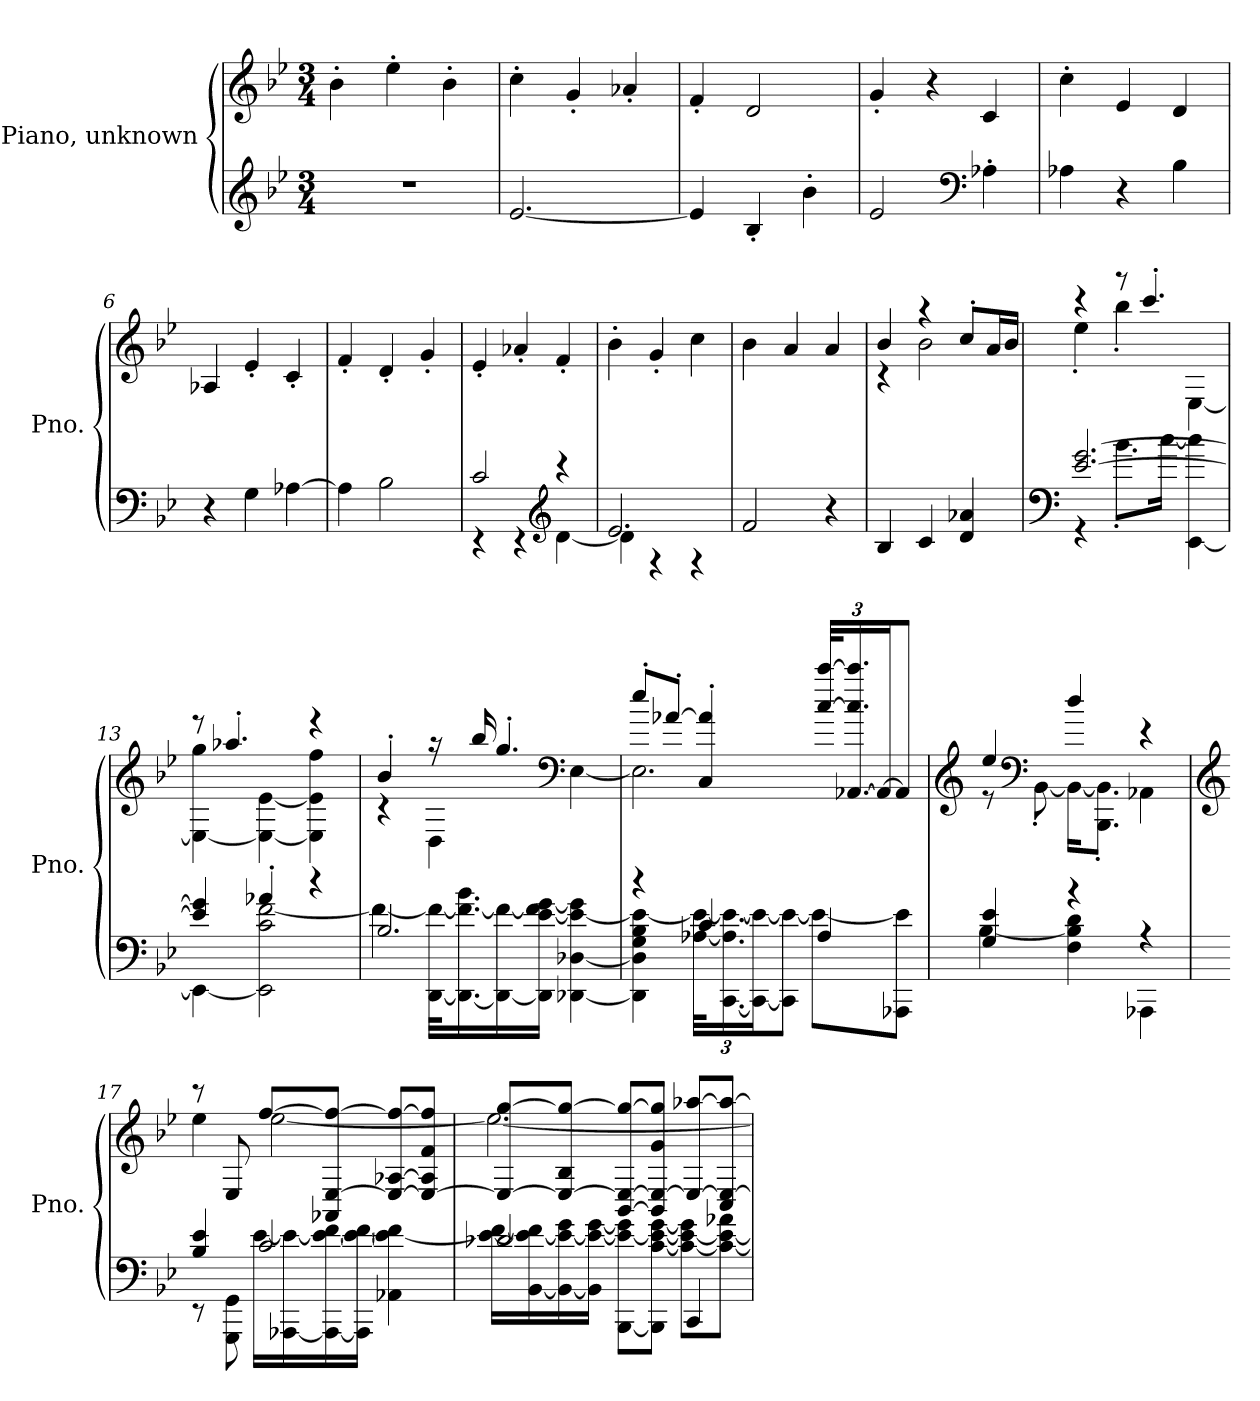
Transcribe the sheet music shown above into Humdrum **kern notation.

**kern	**kern
*part1	*part1
*staff2	*staff1
*I"Piano, unknown	*
*I'Pno.	*
*clefG2	*clefG2
*k[b-e-]	*k[b-e-]
*M3/4	*M3/4
*MM120	*MM120
=1	=1
2.r	4b-'\
.	4ee-'\
.	4b-'\
=2	=2
[2.e-/	4cc'\
.	4g'/
.	4a-X'/
=3	=3
4e-/]	4f'/
4B-'/	2d/
4b-'\	.
=4	=4
2e-/	4g'/
.	4r
*clefF4	*
4A-X'\	4c/
=5	=5
4A-X\	4cc'\
4r	4e-/
4B-\	4d/
=6	=6
4r	4A-X/
4G\	4e-'/
[4A-X\	4c'/
=7	=7
4A-\]	4f'/
2B-\	4d'/
.	4g'/
=8	=8
*^	*
2c/	4r	4e-'/
.	4r	4a-X'/
*clefG2	*	*
4r	[4d\	4f'/
!!LO:LB:g=z
=9	=9	=9
2.e-/	4d\]	4b-'\
.	4r	4g'/
.	4r	4cc\
*v	*v	*
=10	=10
2f/	4b-\
.	4a/
4r	4a/
=11	=11
*	*^
4B-/	4b-/	4r
4c/	4r	2b-\
4d/ 4a-X/	8cc'/L	.
.	16a/L	.
.	16b-/JJ	.
=12	=12	=12
*clefF4	*	*
*^	*	*
[2.e-/ [2.g/	4r	4r	4ee-'\
.	8.b-'\L	8r	4bb-'\
.	.	4.ccc'/	.
.	[16cc\Jk	.	.
.	[4EE-\ 4cc\]	.	[4E-\
=13	=13	=13	=13
4e-/] 4g/]	4EE-\_	8r	4E-\_ 4gg\
.	.	4.aa-X'/	.
4a-X'/	2EE-\] 2c\ [2f\	.	4E-\_ [4e-\
4r	.	4r	4E-\] 4e-\] 4ff\
=14	=14	=14	=14
2.B-/	4f\_	4b-'/	4r
.	[32DD\ 32f\_KLL	16r	4D\
.	16.DD\_ 16.f\_ 16.b-\	.	.
.	.	16bb-/	.
.	16DD\_ 16f\_	4.gg'/	.
.	16DD\] [16e-\ 16f\] [16g\JJ	.	.
*	*	*clefF4	*
.	[4DD-X\ [4D-X\ 4e-\_ 4g\]	.	[4E-\
!!LO:LB:g=z	!!
=15	=15	=15	=15
4r	4DD-\] 4D-\] 4G\ 4B-\ 4e-\_	8ee-'/L	2.E-\]
.	.	[8a-X'/J	.
*	*Xbrackettup	*	*
4c/	[48A-X\ 48e-\_KLL	4C/' 4a-/]'	.
.	[24.CC\ 24.A-\] 24.e-\_	.	.
.	24CC\_ 24e-\_J	.	.
.	8CC\] 8e-\_J	.	.
*	*	*Xbrackettup	*
4A-/	8e-\L_	[48cc/ [48ccc/KLL	.
.	.	[24.AA-X/ 24.cc/] 24.ccc/]	.
.	.	24AA-/J_	.
.	8AAA-X\ 8e-\]J	8AA-/J]	.
=16	=16	=16	=16
*	*	*clefG2	*
4G/ 4e-/	[4B-\	4ee-/	8r
*	*	*clefF4	*
.	.	.	[8BB-'\
4r	4F\ 4B-\] 4d\	4dd/	16BB-\KL_
.	.	.	8.BBB-\' 8.BB-\]'J
4r	4AAA-X\	4r	4AA-X\
=17	=17	=17	=17
*	*	*clefG2	*
4B-/ 4e-/	8r	8r	4ee-\
.	8GGG\ 8GG\	8E-/	.
2c/	[16e-\LL	[8ff/L	[2ee-\
.	[16AAA-X\ 16e-\_	.	.
.	16AAA-\_ 16e-\_ 16f\	8AA-X/ [8E-/ 8ff/_J	.
.	16AAA-\] 16e-\_ [16f\JJ	.	.
.	4AA-X\ 4e-\_ 4f\]	8E-/_ [8A-X/ 8ff/_L	.
.	.	8E-/_ 8A-/] 8f/ 8ff/]J	.
!!LO:LB:g=z	!!
=18	=18	=18	=18
2d-X/	16e-\_ [16f\LL	8E-/_ [8gg/L	2.ee-\_
.	[16BB-\ 16e-\_ 16f\]	.	.
.	16BB-\_ 16e-\_ 16g\	8E-/_ 8B-/ 8gg/_J	.
.	16BB-\] 16e-\_ [16g\JJ	.	.
.	[8BBB-\ 8e-\_ 8g\]L	[8BB-/ 8E-/_ 8gg/_L	.
.	8BBB-\] [8c\ 8e-\_ [8g\J	8BB-/] 8E-/_ 8g/ 8gg/]J	.
4CC/	8c\_ 8e-\_ 8g\]L	8E-/_ [8aa-X/L	.
.	8c\_ 8e-\_ 8a-X\J	8C/ 8E-/_ 8aa-/_J	.
*v	*v	*	*
*	*v	*v
=	=
*-	*-
